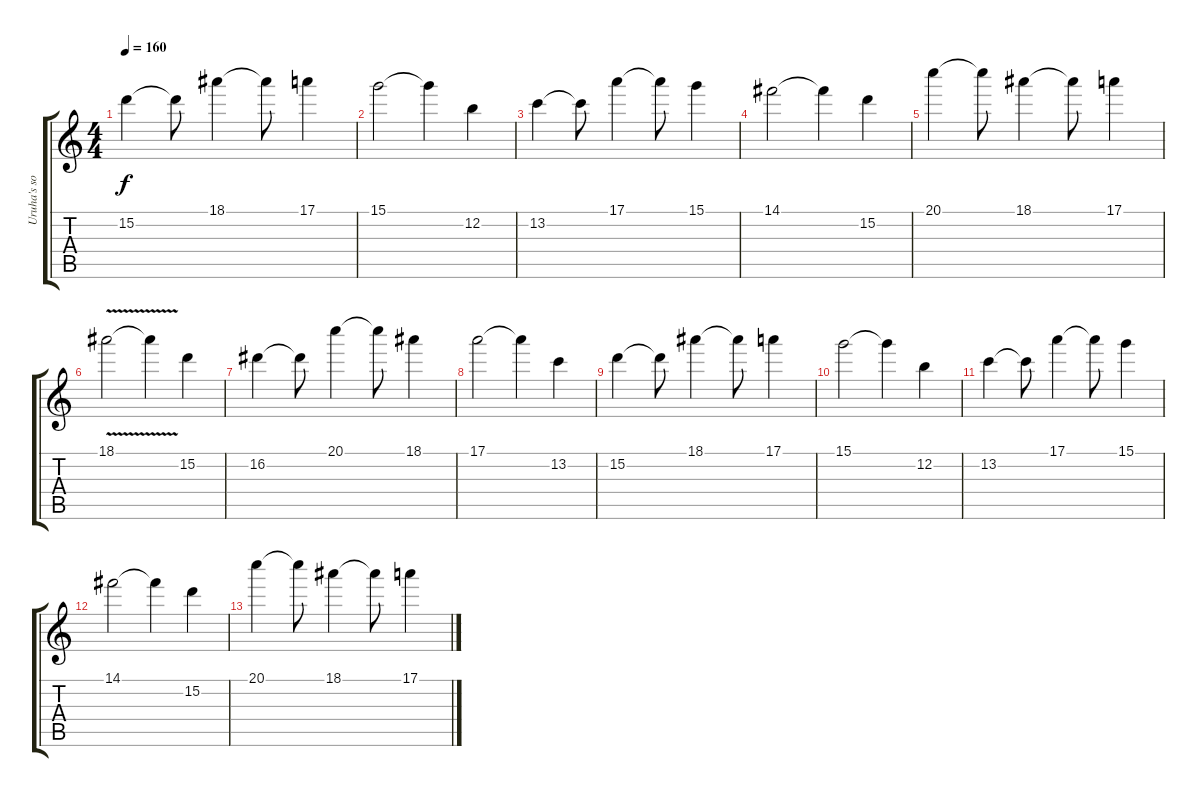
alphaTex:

\track ("Uruha's solo" "Uruha's so") {instrument distortionguitar}
\staff {score tabs}
\tuning (E4 B3 G3 D3 A2 E2) {hide}
\ts (4 4)
\tempo 160
\clef g2
\ks c
15.2.4{dy f} 15.2{t}.8 18.1.4 18.1{t}.8 17.1.4 |
15.1.2 15.1{t}.4 12.2.4 |
13.2.4 13.2{t}.8 17.1.4 17.1{t}.8 15.1.4 |
14.1.2 14.1{t}.4 15.2.4 |
20.1.4 20.1{t}.8 18.1.4 18.1{t}.8 17.1.4 |
18.1{v}.2 18.1{t}.4 15.2.4 |
16.2.4 16.2{t}.8 20.1.4 20.1{t}.8 18.1.4 |
17.1.2 17.1{t}.4 13.2.4 |
15.2.4 15.2{t}.8 18.1.4 18.1{t}.8 17.1.4 |
15.1.2 15.1{t}.4 12.2.4 |
13.2.4 13.2{t}.8 17.1.4 17.1{t}.8 15.1.4 |
14.1.2 14.1{t}.4 15.2.4 |
20.1.4 20.1{t}.8 18.1.4 18.1{t}.8 17.1.4
